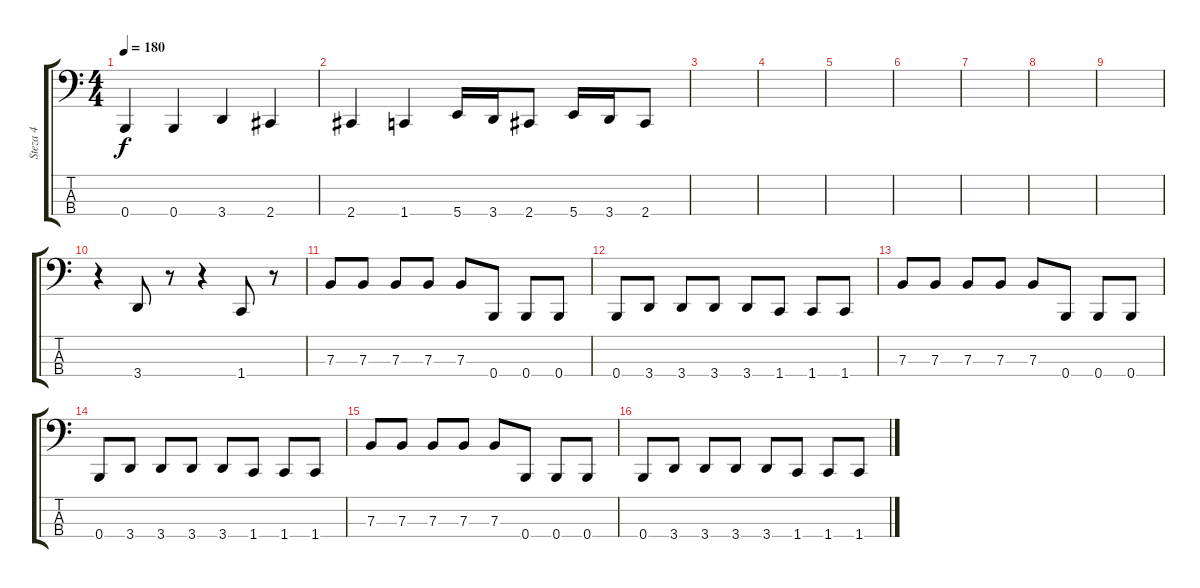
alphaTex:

\track ("Steza 4" "Steza 4") {instrument electricbassfinger}
\staff {score tabs}
\tuning (D2 A1 E1 B0) {hide}
\ts (4 4)
\tempo 180
\clef f4
\ks c
0.4.4{dy f} 0.4.4 3.4.4 2.4.4 |
2.4.4 1.4.4 5.4.16 3.4.16 2.4.8 5.4.16 3.4.16 2.4.8 |
|
|
|
|
|
|
|
r.4 3.4.8 r.8 r.4 1.4.8 r.8 |
7.3.8 7.3.8 7.3.8 7.3.8 7.3.8 0.4.8 0.4.8 0.4.8 |
0.4.8 3.4.8 3.4.8 3.4.8 3.4.8 1.4.8 1.4.8 1.4.8 |
7.3.8 7.3.8 7.3.8 7.3.8 7.3.8 0.4.8 0.4.8 0.4.8 |
0.4.8 3.4.8 3.4.8 3.4.8 3.4.8 1.4.8 1.4.8 1.4.8 |
7.3.8 7.3.8 7.3.8 7.3.8 7.3.8 0.4.8 0.4.8 0.4.8 |
0.4.8 3.4.8 3.4.8 3.4.8 3.4.8 1.4.8 1.4.8 1.4.8
